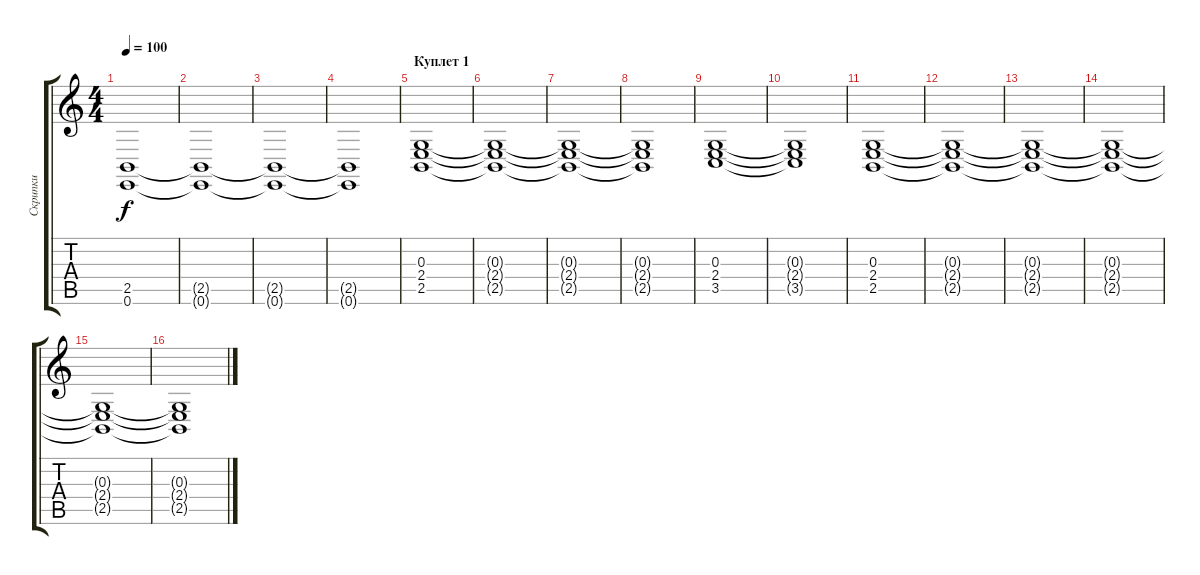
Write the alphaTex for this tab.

\track ("Скрипки" "Скрипки") {instrument synthstrings1}
\staff {score tabs}
\tuning (E4 B3 G3 D3 A2 E2) {hide}
\ts (4 4)
\tempo 100
\clef g2
\ks c
(2.5 0.6).1{dy f instrument synthstrings1} |
(2.5{t} 0.6{t}).1 |
(2.5{t} 0.6{t}).1 |
(2.5{t} 0.6{t}).1 |
\section ("" "Куплет 1")
(0.3 2.4 2.5).1 |
(0.3{t} 2.4{t} 2.5{t}).1 |
(0.3{t} 2.4{t} 2.5{t}).1 |
(0.3{t} 2.4{t} 2.5{t}).1 |
(0.3 2.4 3.5).1 |
(0.3{t} 2.4{t} 3.5{t}).1 |
(0.3 2.4 2.5).1 |
(0.3{t} 2.4{t} 2.5{t}).1 |
(0.3{t} 2.4{t} 2.5{t}).1 |
(0.3{t} 2.4{t} 2.5{t}).1 |
(0.3{t} 2.4{t} 2.5{t}).1 |
(0.3{t} 2.4{t} 2.5{t}).1
